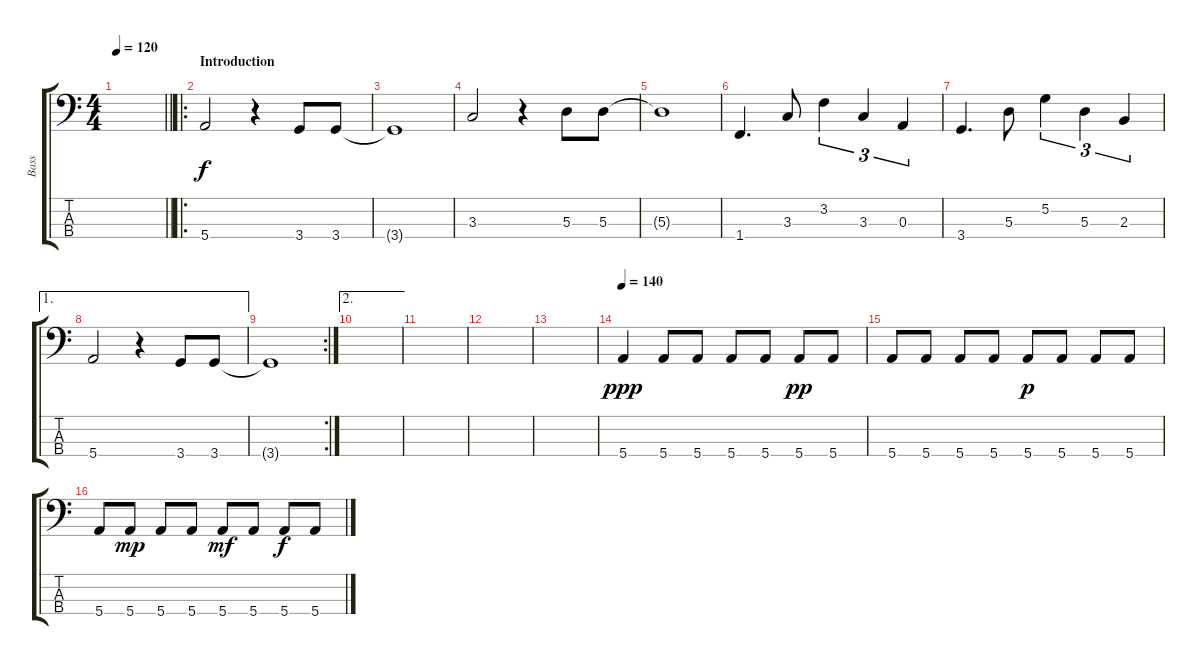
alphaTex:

\track ("Bass" "Bass") {instrument electricbassfinger}
\staff {score tabs}
\tuning (G2 D2 A1 E1) {hide}
\ts (4 4)
\tempo 120
\tempo 140
\tempo 120
\clef f4
\barLineRight lightlight
\ks c
|
\ro
\section ("" "Introduction")
5.4.2 r.4 3.4.8 3.4.8 |
3.4{t}.1 |
3.3.2 r.4 5.3.8 5.3.8 |
5.3{t}.1 |
1.4.4{d} 3.3.8 3.2.4{tu (3 2)} 3.3.4{tu (3 2)} 0.3.4{tu (3 2)} |
3.4.4{d} 5.3.8 5.2.4{tu (3 2)} 5.3.4{tu (3 2)} 2.3.4{tu (3 2)} |
\ae 1
5.4.2 r.4 3.4.8 3.4.8 |
\rc 2
3.4{t}.1 |
\ae 2
|
|
|
|
\tempo 140
5.4.4{dy ppp} 5.4.8 5.4.8 5.4.8 5.4.8 5.4.8{dy pp} 5.4.8 |
5.4.8 5.4.8 5.4.8 5.4.8 5.4.8{dy p} 5.4.8 5.4.8 5.4.8 |
5.4.8 5.4.8{dy mp} 5.4.8 5.4.8 5.4.8{dy mf} 5.4.8 5.4.8{dy f} 5.4.8
